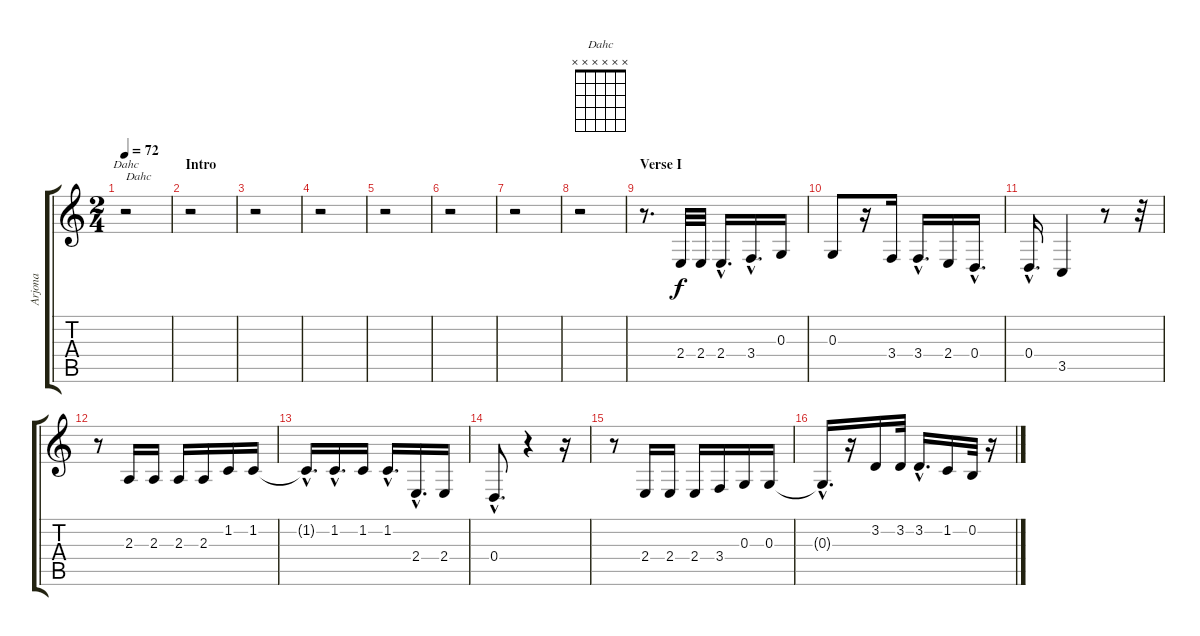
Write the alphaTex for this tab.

\track ("Arjona" "Arjona") {instrument reedorgan}
\staff {score tabs}
\tuning (E4 B3 G3 D3 A2 E2) {hide}
\chord ("Dahc" x x x x x x)
\ts (2 4)
\tempo 72
\clef g2
\ks c
r.2{ch "Dahc" txt "Dahc" dy f instrument reedorgan} |
\section ("" "Intro")
r.2 |
r.2 |
r.2 |
r.2 |
r.2 |
r.2 |
r.2 |
\section ("" "Verse I")
r.8{d} 2.4.32 2.4.32 2.4{hac}.16{d} 3.4{hac}.16{d} 0.3.16 |
0.3.8 r.16 3.4.16 3.4{hac}.16{d} 2.4.16 0.4{hac}.16{d} |
0.4{hac}.16{d} 3.5.4 r.8 r.32 |
r.8 2.3.16 2.3.16 2.3.16 2.3.16 1.2.16 1.2.16 |
1.2{hac t}.16{d} 1.2{hac}.16{d} 1.2.16 1.2{hac}.16{d} 2.4{hac}.16{d} 2.4.16 |
0.4{hac}.8{d} r.4 r.16 |
r.8 2.4.16 2.4.16 2.4.16 3.4.16 0.3.16 0.3.16 |
0.3{hac t}.16{d} r.16 3.2.16 3.2.32 3.2{hac}.16{d} 1.2.16 0.2.32 r.16
